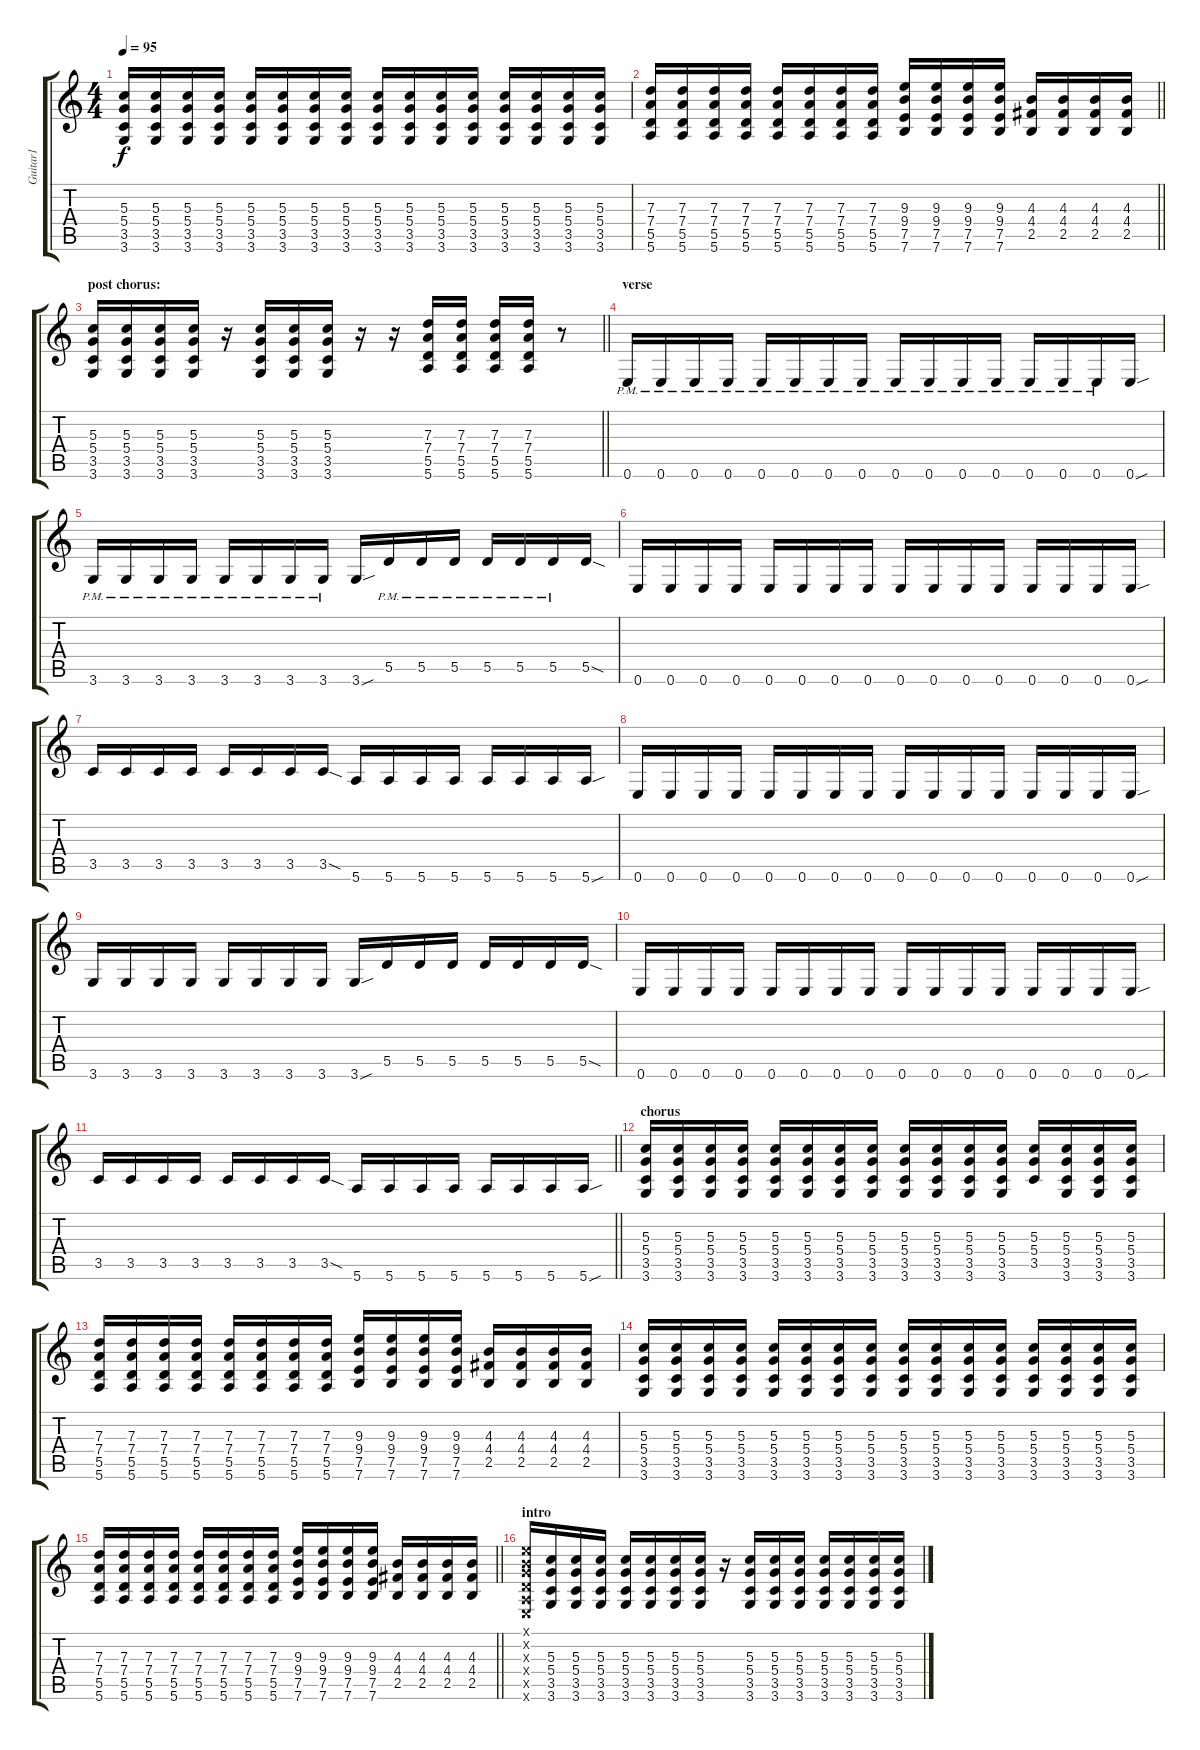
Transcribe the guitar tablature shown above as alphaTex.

\track ("Guitar1" "Guitar1") {instrument distortionguitar}
\staff {score tabs}
\tuning (E4 B3 G3 D3 A2 E2) {hide}
\ts (4 4)
\tempo 95
\clef g2
\ks c
(5.3 5.4 3.5 3.6).16{dy f} (5.3 5.4 3.5 3.6).16 (5.3 5.4 3.5 3.6).16 (5.3 5.4 3.5 3.6).16 (5.3 5.4 3.5 3.6).16 (5.3 5.4 3.5 3.6).16 (5.3 5.4 3.5 3.6).16 (5.3 5.4 3.5 3.6).16 (5.3 5.4 3.5 3.6).16 (5.3 5.4 3.5 3.6).16 (5.3 5.4 3.5 3.6).16 (5.3 5.4 3.5 3.6).16 (5.3 5.4 3.5 3.6).16 (5.3 5.4 3.5 3.6).16 (5.3 5.4 3.5 3.6).16 (5.3 5.4 3.5 3.6).16 |
\barLineRight lightlight
(7.3 7.4 5.5 5.6).16 (7.3 7.4 5.5 5.6).16 (7.3 7.4 5.5 5.6).16 (7.3 7.4 5.5 5.6).16 (7.3 7.4 5.5 5.6).16 (7.3 7.4 5.5 5.6).16 (7.3 7.4 5.5 5.6).16 (7.3 7.4 5.5 5.6).16 (9.3 9.4 7.5 7.6).16 (9.3 9.4 7.5 7.6).16 (9.3 9.4 7.5 7.6).16 (9.3 9.4 7.5 7.6).16 (4.3 4.4 2.5).16 (4.3 4.4 2.5).16 (4.3 4.4 2.5).16 (4.3 4.4 2.5).16 |
\section ("" "post chorus:")
\barLineRight lightlight
(5.3 5.4 3.5 3.6).16 (5.3 5.4 3.5 3.6).16 (5.3 5.4 3.5 3.6).16 (5.3 5.4 3.5 3.6).16 r.16 (5.3 5.4 3.5 3.6).16 (5.3 5.4 3.5 3.6).16 (5.3 5.4 3.5 3.6).16 r.16 r.16 (7.3 7.4 5.5 5.6).16 (7.3 7.4 5.5 5.6).16 (7.3 7.4 5.5 5.6).16 (7.3 7.4 5.5 5.6).16 r.8 |
\section ("" "verse")
0.6{pm}.16 0.6{pm}.16 0.6{pm}.16 0.6{pm}.16 0.6{pm}.16 0.6{pm}.16 0.6{pm}.16 0.6{pm}.16 0.6{pm}.16 0.6{pm}.16 0.6{pm}.16 0.6{pm}.16 0.6{pm}.16 0.6{pm}.16 0.6{pm}.16 0.6{sou}.16 |
3.6{pm}.16 3.6{pm}.16 3.6{pm}.16 3.6{pm}.16 3.6{pm}.16 3.6{pm}.16 3.6{pm}.16 3.6{pm}.16 3.6{sou}.16 5.5{pm}.16 5.5{pm}.16 5.5{pm}.16 5.5{pm}.16 5.5{pm}.16 5.5{pm}.16 5.5{sod}.16 |
0.6.16 0.6.16 0.6.16 0.6.16 0.6.16 0.6.16 0.6.16 0.6.16 0.6.16 0.6.16 0.6.16 0.6.16 0.6.16 0.6.16 0.6.16 0.6{sou}.16 |
3.5.16 3.5.16 3.5.16 3.5.16 3.5.16 3.5.16 3.5.16 3.5{sod}.16 5.6.16 5.6.16 5.6.16 5.6.16 5.6.16 5.6.16 5.6.16 5.6{sou}.16 |
0.6.16 0.6.16 0.6.16 0.6.16 0.6.16 0.6.16 0.6.16 0.6.16 0.6.16 0.6.16 0.6.16 0.6.16 0.6.16 0.6.16 0.6.16 0.6{sou}.16 |
3.6.16 3.6.16 3.6.16 3.6.16 3.6.16 3.6.16 3.6.16 3.6.16 3.6{sou}.16 5.5.16 5.5.16 5.5.16 5.5.16 5.5.16 5.5.16 5.5{sod}.16 |
0.6.16 0.6.16 0.6.16 0.6.16 0.6.16 0.6.16 0.6.16 0.6.16 0.6.16 0.6.16 0.6.16 0.6.16 0.6.16 0.6.16 0.6.16 0.6{sou}.16 |
\barLineRight lightlight
3.5.16 3.5.16 3.5.16 3.5.16 3.5.16 3.5.16 3.5.16 3.5{sod}.16 5.6.16 5.6.16 5.6.16 5.6.16 5.6.16 5.6.16 5.6.16 5.6{sou}.16 |
\section ("" "chorus")
(5.3 5.4 3.5 3.6).16 (5.3 5.4 3.5 3.6).16 (5.3 5.4 3.5 3.6).16 (5.3 5.4 3.5 3.6).16 (5.3 5.4 3.5 3.6).16 (5.3 5.4 3.5 3.6).16 (5.3 5.4 3.5 3.6).16 (5.3 5.4 3.5 3.6).16 (5.3 5.4 3.5 3.6).16 (5.3 5.4 3.5 3.6).16 (5.3 5.4 3.5 3.6).16 (5.3 5.4 3.5 3.6).16 (5.3 5.4 3.5).16 (5.3 5.4 3.5 3.6).16 (5.3 5.4 3.5 3.6).16 (5.3 5.4 3.5 3.6).16 |
(7.3 7.4 5.5 5.6).16 (7.3 7.4 5.5 5.6).16 (7.3 7.4 5.5 5.6).16 (7.3 7.4 5.5 5.6).16 (7.3 7.4 5.5 5.6).16 (7.3 7.4 5.5 5.6).16 (7.3 7.4 5.5 5.6).16 (7.3 7.4 5.5 5.6).16 (9.3 9.4 7.5 7.6).16 (9.3 9.4 7.5 7.6).16 (9.3 9.4 7.5 7.6).16 (9.3 9.4 7.5 7.6).16 (4.3 4.4 2.5).16 (4.3 4.4 2.5).16 (4.3 4.4 2.5).16 (4.3 4.4 2.5).16 |
(5.3 5.4 3.5 3.6).16 (5.3 5.4 3.5 3.6).16 (5.3 5.4 3.5 3.6).16 (5.3 5.4 3.5 3.6).16 (5.3 5.4 3.5 3.6).16 (5.3 5.4 3.5 3.6).16 (5.3 5.4 3.5 3.6).16 (5.3 5.4 3.5 3.6).16 (5.3 5.4 3.5 3.6).16 (5.3 5.4 3.5 3.6).16 (5.3 5.4 3.5 3.6).16 (5.3 5.4 3.5 3.6).16 (5.3 5.4 3.5 3.6).16 (5.3 5.4 3.5 3.6).16 (5.3 5.4 3.5 3.6).16 (5.3 5.4 3.5 3.6).16 |
\barLineRight lightlight
(7.3 7.4 5.5 5.6).16 (7.3 7.4 5.5 5.6).16 (7.3 7.4 5.5 5.6).16 (7.3 7.4 5.5 5.6).16 (7.3 7.4 5.5 5.6).16 (7.3 7.4 5.5 5.6).16 (7.3 7.4 5.5 5.6).16 (7.3 7.4 5.5 5.6).16 (9.3 9.4 7.5 7.6).16 (9.3 9.4 7.5 7.6).16 (9.3 9.4 7.5 7.6).16 (9.3 9.4 7.5 7.6).16 (4.3 4.4 2.5).16 (4.3 4.4 2.5).16 (4.3 4.4 2.5).16 (4.3 4.4 2.5).16 |
\section ("" "intro")
(0.1{x} 0.2{x} 0.3{x} 0.4{x} 0.5{x} 0.6{x}).16 (5.3 5.4 3.5 3.6).16 (5.3 5.4 3.5 3.6).16 (5.3 5.4 3.5 3.6).16 (5.3 5.4 3.5 3.6).16 (5.3 5.4 3.5 3.6).16 (5.3 5.4 3.5 3.6).16 (5.3 5.4 3.5 3.6).16 r.16 (5.3 5.4 3.5 3.6).16 (5.3 5.4 3.5 3.6).16 (5.3 5.4 3.5 3.6).16 (5.3 5.4 3.5 3.6).16 (5.3 5.4 3.5 3.6).16 (5.3 5.4 3.5 3.6).16 (5.3 5.4 3.5 3.6).16
